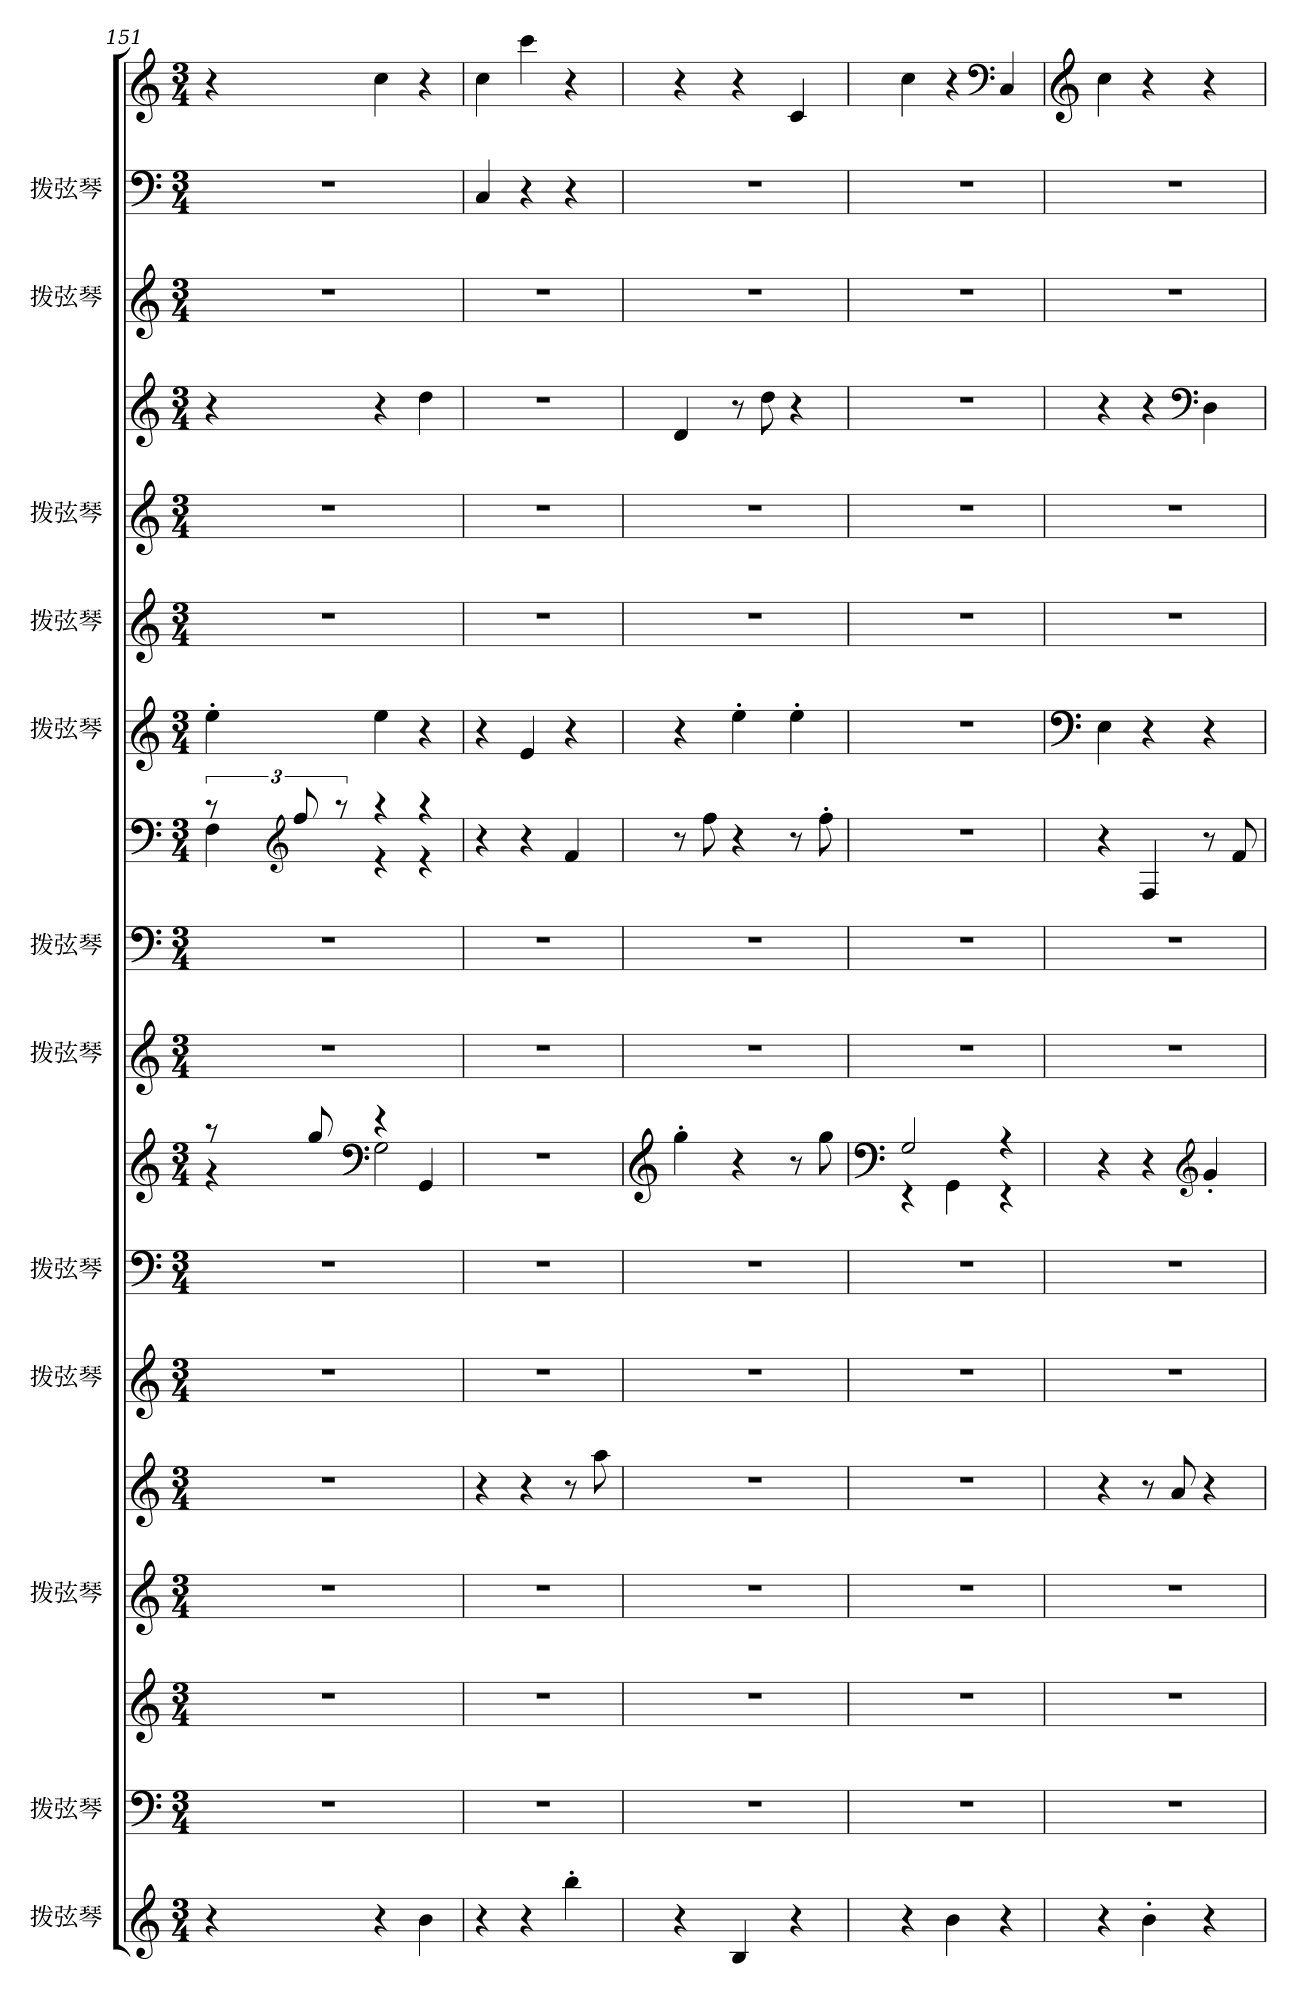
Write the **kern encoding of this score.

**kern	**kern	**kern	**kern	**kern	**kern	**kern	**kern	**kern	**kern	**kern	**kern	**kern	**kern	**kern	**kern	**kern	**kern
*part12	*part11	*part11	*part10	*part10	*part9	*part8	*part8	*part7	*part6	*part6	*part5	*part4	*part3	*part3	*part2	*part1	*part1
*staff18	*staff17	*staff16	*staff15	*staff14	*staff13	*staff12	*staff11	*staff10	*staff9	*staff8	*staff7	*staff6	*staff5	*staff4	*staff3	*staff2	*staff1
*I"拨弦琴	*I"拨弦琴	*	*I"拨弦琴	*	*I"拨弦琴	*I"拨弦琴	*	*I"拨弦琴	*I"拨弦琴	*	*I"拨弦琴	*I"拨弦琴	*I"拨弦琴	*	*I"拨弦琴	*I"拨弦琴	*
*clefG2	*clefF4	*clefG2	*clefG2	*clefG2	*clefG2	*clefF4	*clefG2	*clefG2	*clefF4	*clefF4	*clefG2	*clefG2	*clefG2	*clefG2	*clefG2	*clefF4	*clefG2
*k[]	*k[]	*k[]	*k[]	*k[]	*k[]	*k[]	*k[]	*k[]	*k[]	*k[]	*k[]	*k[]	*k[]	*k[]	*k[]	*k[]	*k[]
*M3/4	*M3/4	*M3/4	*M3/4	*M3/4	*M3/4	*M3/4	*M3/4	*M3/4	*M3/4	*M3/4	*M3/4	*M3/4	*M3/4	*M3/4	*M3/4	*M3/4	*M3/4
=151	=151	=151	=151	=151	=151	=151	=151	=151	=151	=151	=151	=151	=151	=151	=151	=151	=151
*	*	*	*	*	*	*	*^	*	*	*^	*	*	*	*	*	*	*
4r	2.r	2.r	2.r	2.r	2.r	2.r	8r	4r	2.r	2.r	12r	4F\	4ee'\	2.r	2.r	4r	2.r	2.r	4r
*	*	*	*	*	*	*	*	*	*	*	*clefG2	*	*	*	*	*	*	*	*
.	.	.	.	.	.	.	.	.	.	.	12ff/	.	.	.	.	.	.	.	.
.	.	.	.	.	.	.	8gg/	.	.	.	.	.	.	.	.	.	.	.	.
.	.	.	.	.	.	.	.	.	.	.	12r	.	.	.	.	.	.	.	.
*	*	*	*	*	*	*	*clefF4	*	*	*	*	*	*	*	*	*	*	*	*
4r	.	.	.	.	.	.	4r	2G\	.	.	4r	4r	4ee\	.	.	4r	.	.	4cc\
4b\	.	.	.	.	.	.	4GG/	.	.	.	4r	4r	4r	.	.	4dd\	.	.	4r
*	*	*	*	*	*	*	*v	*v	*	*	*v	*v	*	*	*	*	*	*	*
=152	=152	=152	=152	=152	=152	=152	=152	=152	=152	=152	=152	=152	=152	=152	=152	=152	=152
4r	2.r	2.r	2.r	4r	2.r	2.r	2.r	2.r	2.r	4r	4r	2.r	2.r	2.r	2.r	4C/	4cc\
4r	.	.	.	4r	.	.	.	.	.	4r	4e/	.	.	.	.	4r	4ccc\
4bb'\	.	.	.	8r	.	.	.	.	.	4f/	4r	.	.	.	.	4r	4r
.	.	.	.	8aa\	.	.	.	.	.	.	.	.	.	.	.	.	.
=153	=153	=153	=153	=153	=153	=153	=153	=153	=153	=153	=153	=153	=153	=153	=153	=153	=153
*	*	*	*	*	*	*	*clefG2	*	*	*	*	*	*	*	*	*	*
4r	2.r	2.r	2.r	2.r	2.r	2.r	4gg'\	2.r	2.r	8r	4r	2.r	2.r	4d/	2.r	2.r	4r
.	.	.	.	.	.	.	.	.	.	8ff\	.	.	.	.	.	.	.
4B/	.	.	.	.	.	.	4r	.	.	4r	4ee'\	.	.	8r	.	.	4r
.	.	.	.	.	.	.	.	.	.	.	.	.	.	8dd\	.	.	.
4r	.	.	.	.	.	.	8r	.	.	8r	4ee'\	.	.	4r	.	.	4c/
.	.	.	.	.	.	.	8gg\	.	.	8ff'\	.	.	.	.	.	.	.
!!LO:PB:g=z
=154	=154	=154	=154	=154	=154	=154	=154	=154	=154	=154	=154	=154	=154	=154	=154	=154	=154
*	*	*	*	*	*	*	*clefF4	*	*	*	*	*	*	*	*	*	*
*	*	*	*	*	*	*	*^	*	*	*	*	*	*	*	*	*	*
4r	2.r	2.r	2.r	2.r	2.r	2.r	2G/	4r	2.r	2.r	2.r	2.r	2.r	2.r	2.r	2.r	2.r	4cc\
4b\	.	.	.	.	.	.	.	4GG\	.	.	.	.	.	.	.	.	.	4r
*	*	*	*	*	*	*	*	*	*	*	*	*	*	*	*	*	*	*clefF4
4r	.	.	.	.	.	.	4r	4r	.	.	.	.	.	.	.	.	.	4C/
*	*	*	*	*	*	*	*v	*v	*	*	*	*	*	*	*	*	*	*
=155	=155	=155	=155	=155	=155	=155	=155	=155	=155	=155	=155	=155	=155	=155	=155	=155	=155
*	*	*	*	*	*	*	*	*	*	*	*clefF4	*	*	*	*	*	*clefG2
4r	2.r	2.r	2.r	4r	2.r	2.r	4r	2.r	2.r	4r	4E\	2.r	2.r	4r	2.r	2.r	4cc\
4b'\	.	.	.	8r	.	.	4r	.	.	4F/	4r	.	.	4r	.	.	4r
.	.	.	.	8a/	.	.	.	.	.	.	.	.	.	.	.	.	.
*	*	*	*	*	*	*	*clefG2	*	*	*	*	*	*	*clefF4	*	*	*
4r	.	.	.	4r	.	.	4g'/	.	.	8r	4r	.	.	4D\	.	.	4r
.	.	.	.	.	.	.	.	.	.	8f/	.	.	.	.	.	.	.
=	=	=	=	=	=	=	=	=	=	=	=	=	=	=	=	=	=
*-	*-	*-	*-	*-	*-	*-	*-	*-	*-	*-	*-	*-	*-	*-	*-	*-	*-
